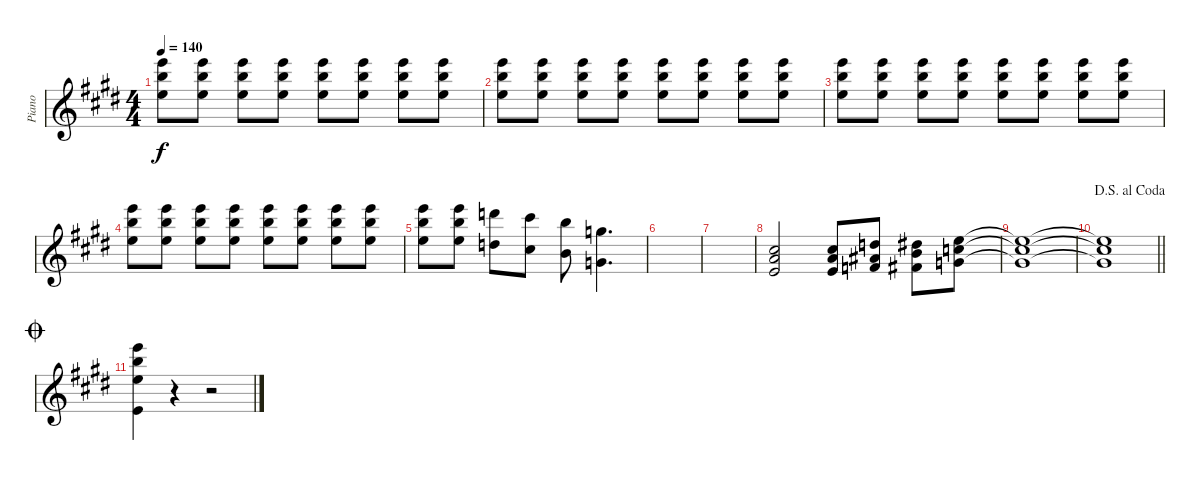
\track ("Piano" "Piano") {instrument brightacousticpiano}
\staff {score}
\tuning (E5 B4 G4 D4 A3 E3) {hide}
\ts (4 4)
\tempo 140
\clef g2
\ks e
(12.1 12.2 14.4).8{dy f} (12.1 12.2 14.4).8 (12.1 12.2 14.4).8 (12.1 12.2 14.4).8 (12.1 12.2 14.4).8 (12.1 12.2 14.4).8 (12.1 12.2 14.4).8 (12.1 12.2 14.4).8 |
(12.1 12.2 14.4).8 (12.1 12.2 14.4).8 (12.1 12.2 14.4).8 (12.1 12.2 14.4).8 (12.1 12.2 14.4).8 (12.1 12.2 14.4).8 (12.1 12.2 14.4).8 (12.1 12.2 14.4).8 |
(12.1 12.2 14.4).8 (12.1 12.2 14.4).8 (12.1 12.2 14.4).8 (12.1 12.2 14.4).8 (12.1 12.2 14.4).8 (12.1 12.2 14.4).8 (12.1 12.2 14.4).8 (12.1 12.2 14.4).8 |
(12.1 12.2 14.4).8 (12.1 12.2 14.4).8 (12.1 12.2 14.4).8 (12.1 12.2 14.4).8 (12.1 12.2 14.4).8 (12.1 12.2 14.4).8 (12.1 12.2 14.4).8 (12.1 12.2 14.4).8 |
(12.1 12.2 9.3).8 (12.1 12.2 9.3).8 (10.1 3.2).8 (9.1 2.2).8 (7.1 0.2).8 (3.1 0.3).4{d} |
|
|
(2.2 2.3 2.4).2 (2.2 2.3 2.4).8 (3.2 3.3 3.4).8 (4.2 4.3 4.4).8 (0.1 1.2 0.3).8 |
(0.1{t} 1.2{t} 0.3{t}).1 |
\jump dalsegnoalcoda
\barLineRight lightlight
(0.1{t} 1.2{t} 0.3{t}).1 |
\jump coda
(12.1 12.2 9.3 2.4).4 r.4 r.2
